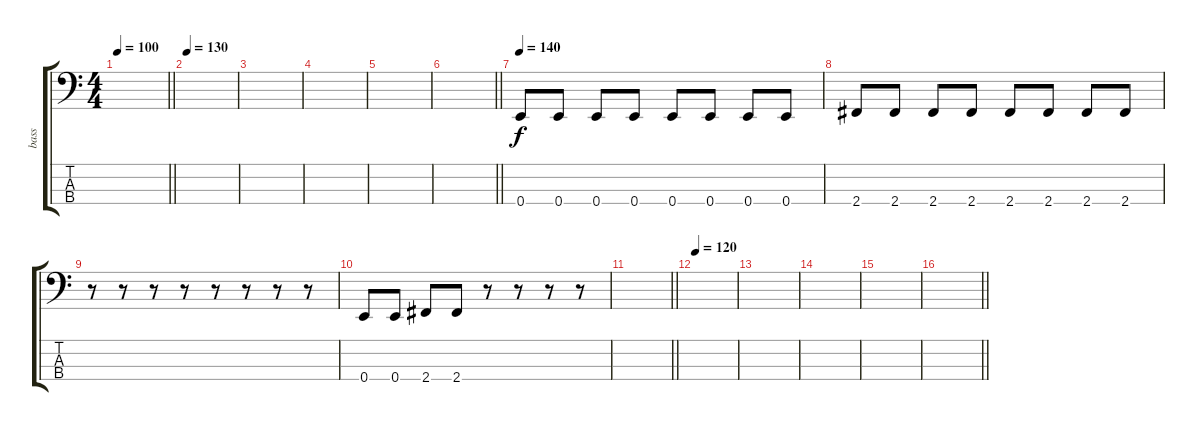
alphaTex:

\track ("bass" "bass") {instrument electricbassfinger}
\staff {score tabs}
\tuning (G2 D2 A1 E1) {hide}
\ts (4 4)
\tempo 100
\clef f4
\barLineRight lightlight
\ks c
|
\section ("" "")
\tempo 130
|
|
|
|
\barLineRight lightlight
|
\section ("" "")
\tempo 140
0.4.8 0.4.8 0.4.8 0.4.8 0.4.8 0.4.8 0.4.8 0.4.8 |
2.4.8 2.4.8 2.4.8 2.4.8 2.4.8 2.4.8 2.4.8 2.4.8 |
r.8 r.8 r.8 r.8 r.8 r.8 r.8 r.8 |
0.4.8 0.4.8 2.4.8 2.4.8 r.8 r.8 r.8 r.8 |
\barLineRight lightlight
|
\section ("" "")
\tempo 120
|
|
|
|
\barLineRight lightlight
